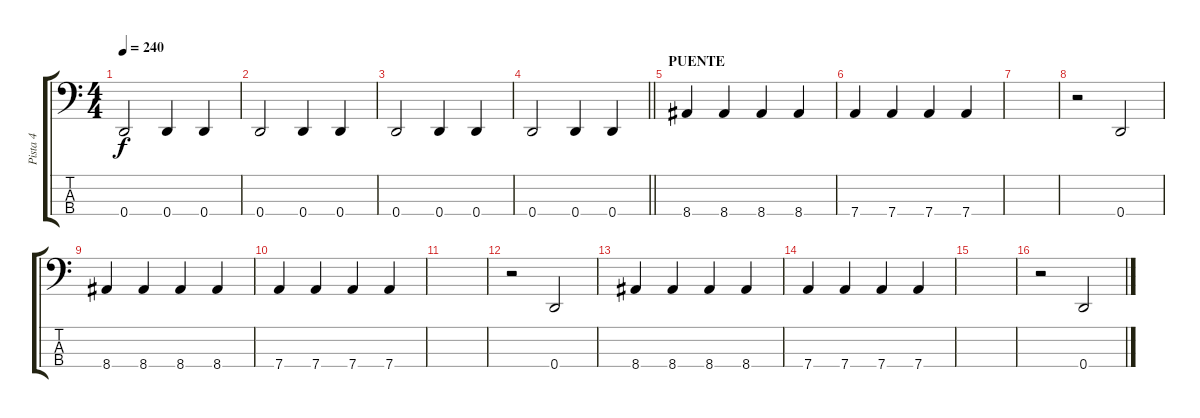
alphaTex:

\track ("Pista 4" "Pista 4") {instrument electricbassfinger}
\staff {score tabs}
\tuning (G2 D2 A1 D1) {hide}
\ts (4 4)
\tempo 240
\clef f4
\ks c
0.4.2{dy f} 0.4.4 0.4.4 |
0.4.2 0.4.4 0.4.4 |
0.4.2 0.4.4 0.4.4 |
\barLineRight lightlight
0.4.2 0.4.4 0.4.4 |
\section ("" "PUENTE ")
8.4.4 8.4.4 8.4.4 8.4.4 |
7.4.4 7.4.4 7.4.4 7.4.4 |
|
r.2 0.4.2 |
8.4.4 8.4.4 8.4.4 8.4.4 |
7.4.4 7.4.4 7.4.4 7.4.4 |
|
r.2 0.4.2 |
8.4.4 8.4.4 8.4.4 8.4.4 |
7.4.4 7.4.4 7.4.4 7.4.4 |
|
r.2 0.4.2
